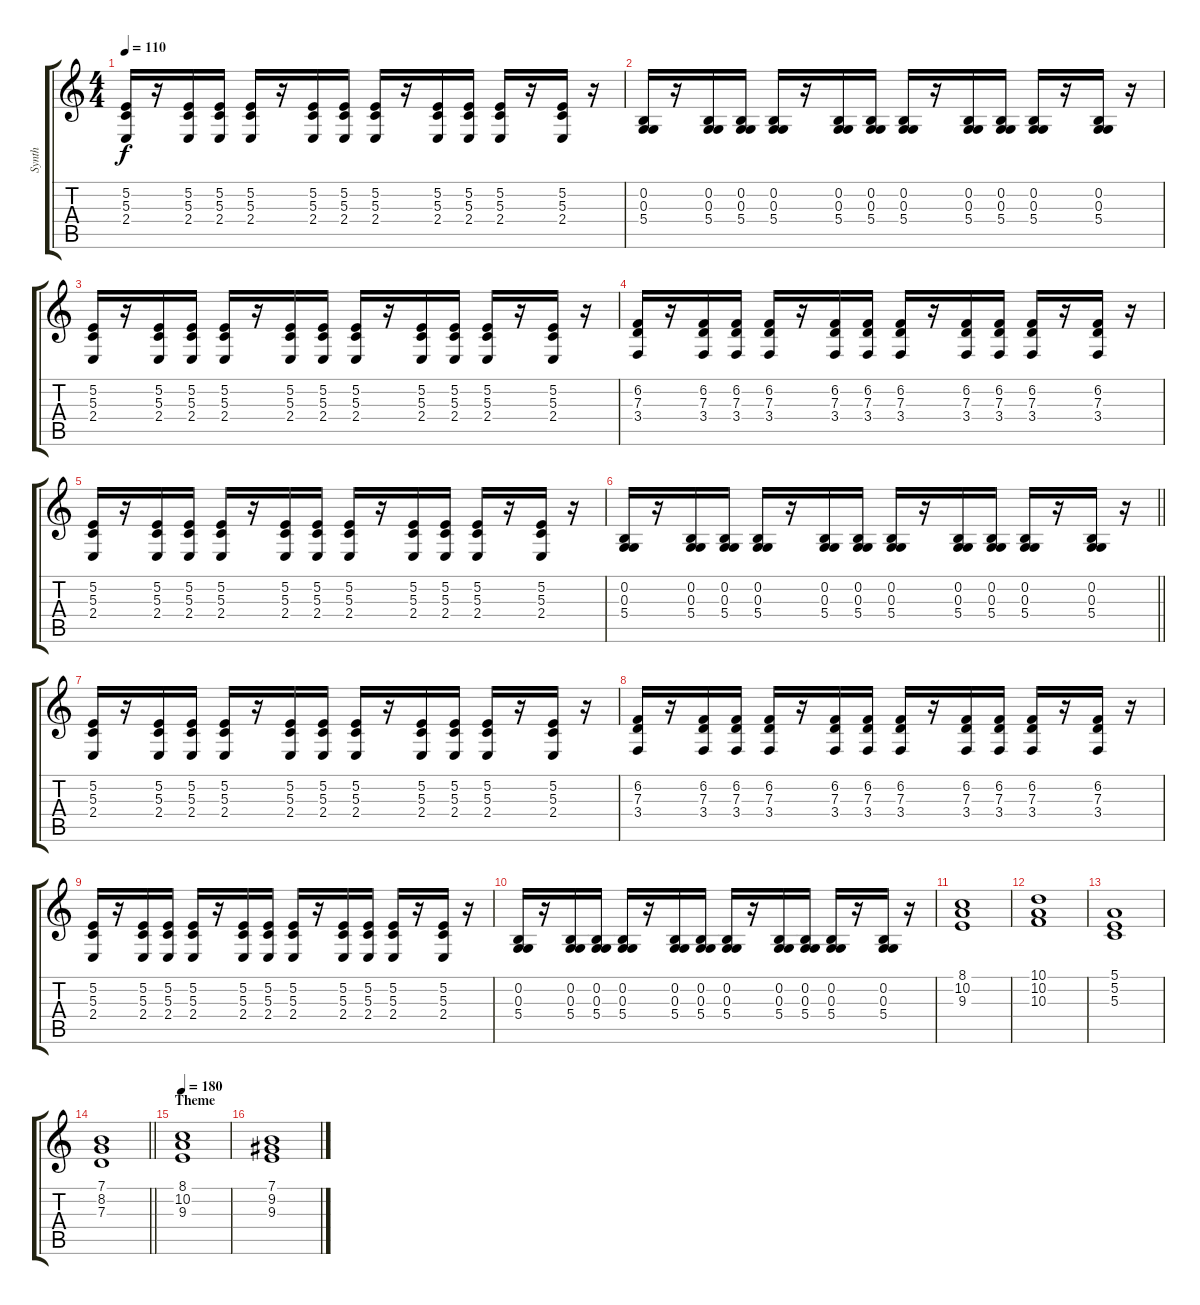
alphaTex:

\track ("Synth " "Synth ") {instrument choiraahs}
\staff {score tabs}
\tuning (E4 B3 G3 D3 A2 E2) {hide}
\ts (4 4)
\tempo 110
\clef g2
\ks c
(5.2 5.3 2.4).16{dy f} r.16 (5.2 5.3 2.4).16 (5.2 5.3 2.4).16 (5.2 5.3 2.4).16 r.16 (5.2 5.3 2.4).16 (5.2 5.3 2.4).16 (5.2 5.3 2.4).16 r.16 (5.2 5.3 2.4).16 (5.2 5.3 2.4).16 (5.2 5.3 2.4).16 r.16 (5.2 5.3 2.4).16 r.16 |
(0.2 0.3 5.4).16 r.16 (0.2 0.3 5.4).16 (0.2 0.3 5.4).16 (0.2 0.3 5.4).16 r.16 (0.2 0.3 5.4).16 (0.2 0.3 5.4).16 (0.2 0.3 5.4).16 r.16 (0.2 0.3 5.4).16 (0.2 0.3 5.4).16 (0.2 0.3 5.4).16 r.16 (0.2 0.3 5.4).16 r.16 |
(5.2 5.3 2.4).16 r.16 (5.2 5.3 2.4).16 (5.2 5.3 2.4).16 (5.2 5.3 2.4).16 r.16 (5.2 5.3 2.4).16 (5.2 5.3 2.4).16 (5.2 5.3 2.4).16 r.16 (5.2 5.3 2.4).16 (5.2 5.3 2.4).16 (5.2 5.3 2.4).16 r.16 (5.2 5.3 2.4).16 r.16 |
(6.2 7.3 3.4).16 r.16 (6.2 7.3 3.4).16 (6.2 7.3 3.4).16 (6.2 7.3 3.4).16 r.16 (6.2 7.3 3.4).16 (6.2 7.3 3.4).16 (6.2 7.3 3.4).16 r.16 (6.2 7.3 3.4).16 (6.2 7.3 3.4).16 (6.2 7.3 3.4).16 r.16 (6.2 7.3 3.4).16 r.16 |
(5.2 5.3 2.4).16 r.16 (5.2 5.3 2.4).16 (5.2 5.3 2.4).16 (5.2 5.3 2.4).16 r.16 (5.2 5.3 2.4).16 (5.2 5.3 2.4).16 (5.2 5.3 2.4).16 r.16 (5.2 5.3 2.4).16 (5.2 5.3 2.4).16 (5.2 5.3 2.4).16 r.16 (5.2 5.3 2.4).16 r.16 |
\barLineRight lightlight
(0.2 0.3 5.4).16 r.16 (0.2 0.3 5.4).16 (0.2 0.3 5.4).16 (0.2 0.3 5.4).16 r.16 (0.2 0.3 5.4).16 (0.2 0.3 5.4).16 (0.2 0.3 5.4).16 r.16 (0.2 0.3 5.4).16 (0.2 0.3 5.4).16 (0.2 0.3 5.4).16 r.16 (0.2 0.3 5.4).16 r.16 |
\section ("" "")
(5.2 5.3 2.4).16 r.16 (5.2 5.3 2.4).16 (5.2 5.3 2.4).16 (5.2 5.3 2.4).16 r.16 (5.2 5.3 2.4).16 (5.2 5.3 2.4).16 (5.2 5.3 2.4).16 r.16 (5.2 5.3 2.4).16 (5.2 5.3 2.4).16 (5.2 5.3 2.4).16 r.16 (5.2 5.3 2.4).16 r.16 |
(6.2 7.3 3.4).16 r.16 (6.2 7.3 3.4).16 (6.2 7.3 3.4).16 (6.2 7.3 3.4).16 r.16 (6.2 7.3 3.4).16 (6.2 7.3 3.4).16 (6.2 7.3 3.4).16 r.16 (6.2 7.3 3.4).16 (6.2 7.3 3.4).16 (6.2 7.3 3.4).16 r.16 (6.2 7.3 3.4).16 r.16 |
(5.2 5.3 2.4).16 r.16 (5.2 5.3 2.4).16 (5.2 5.3 2.4).16 (5.2 5.3 2.4).16 r.16 (5.2 5.3 2.4).16 (5.2 5.3 2.4).16 (5.2 5.3 2.4).16 r.16 (5.2 5.3 2.4).16 (5.2 5.3 2.4).16 (5.2 5.3 2.4).16 r.16 (5.2 5.3 2.4).16 r.16 |
(0.2 0.3 5.4).16 r.16 (0.2 0.3 5.4).16 (0.2 0.3 5.4).16 (0.2 0.3 5.4).16 r.16 (0.2 0.3 5.4).16 (0.2 0.3 5.4).16 (0.2 0.3 5.4).16 r.16 (0.2 0.3 5.4).16 (0.2 0.3 5.4).16 (0.2 0.3 5.4).16 r.16 (0.2 0.3 5.4).16 r.16 |
(8.1 10.2 9.3).1{volume 10 balance 5 instrument choiraahs} |
(10.1 10.2 10.3).1 |
(5.1 5.2 5.3).1 |
\barLineRight lightlight
(7.1 8.2 7.3).1 |
\section ("" "Theme")
\tempo 180
(8.1 10.2 9.3).1 |
(7.1 9.2 9.3).1
